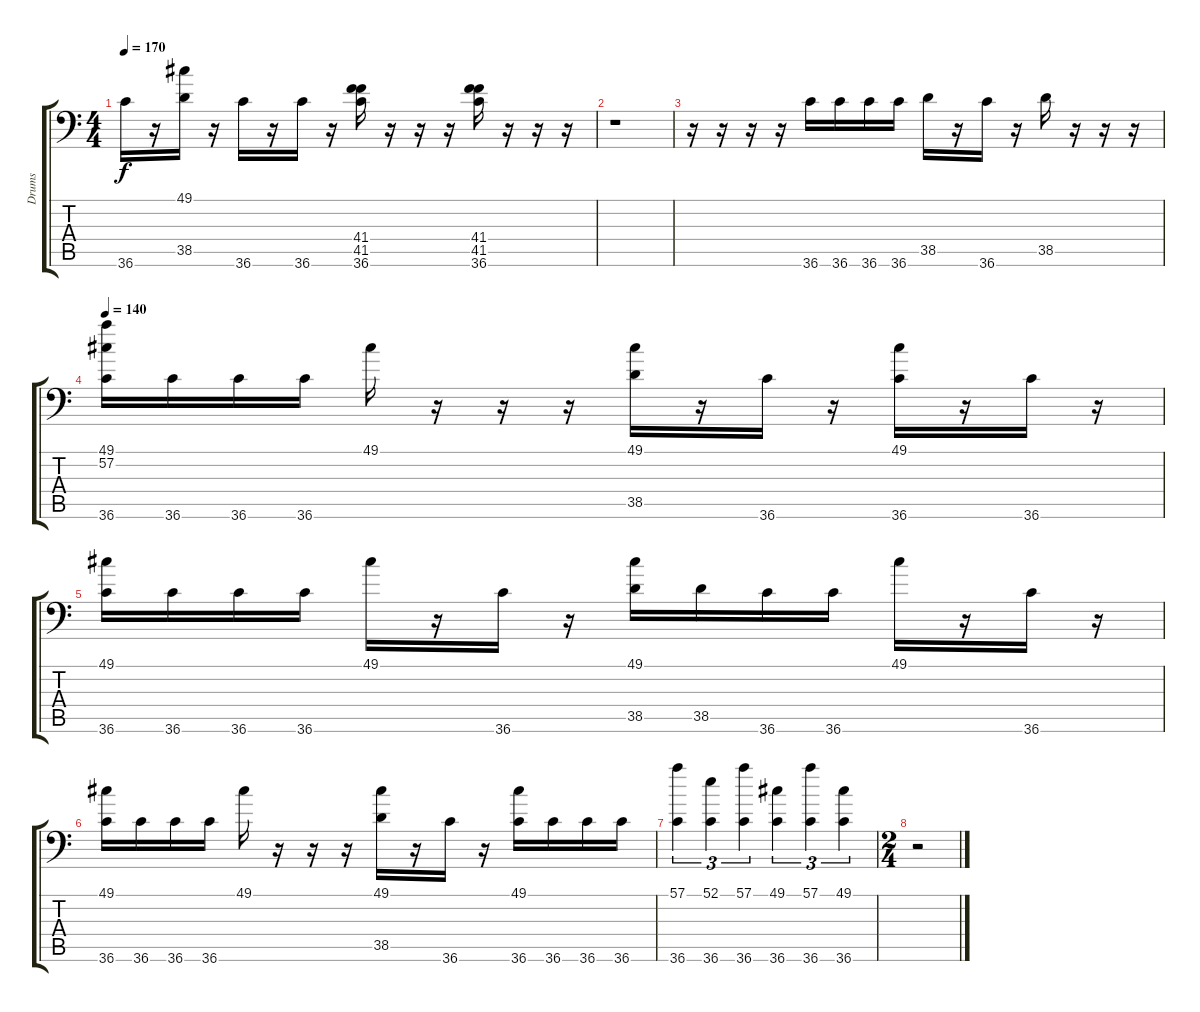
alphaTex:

\track ("Drums" "Drums") {instrument acousticgrandpiano}
\staff {score tabs}
\tuning (C-1 C-1 C-1 C-1 C-1 C-1) {hide}
\ts (4 4)
\tempo 170
\clef f4
\ks c
36.6.16{dy f} r.16 (49.1 38.5).16 r.16 36.6.16 r.16 36.6.16 r.16 (41.4 41.5 36.6).16 r.16 r.16 r.16 (41.4 41.5 36.6).16 r.16 r.16 r.16 |
r.1 |
r.16 r.16 r.16 r.16 36.6.16 36.6.16 36.6.16 36.6.16 38.5.16 r.16 36.6.16 r.16 38.5.16 r.16 r.16 r.16 |
\tempo 140
(49.1 57.2 36.6).16 36.6.16 36.6.16 36.6.16 49.1.16 r.16 r.16 r.16 (49.1 38.5).16 r.16 36.6.16 r.16 (49.1 36.6).16 r.16 36.6.16 r.16 |
(49.1 36.6).16 36.6.16 36.6.16 36.6.16 49.1.16 r.16 36.6.16 r.16 (49.1 38.5).16 38.5.16 36.6.16 36.6.16 49.1.16 r.16 36.6.16 r.16 |
(49.1 36.6).16 36.6.16 36.6.16 36.6.16 49.1.16 r.16 r.16 r.16 (49.1 38.5).16 r.16 36.6.16 r.16 (49.1 36.6).16 36.6.16 36.6.16 36.6.16 |
(57.1 36.6).4{tu (3 2)} (52.1 36.6).4{tu (3 2)} (57.1 36.6).4{tu (3 2)} (49.1 36.6).4{tu (3 2)} (57.1 36.6).4{tu (3 2)} (49.1 36.6).4{tu (3 2)} |
\ts (2 4)
r.2
